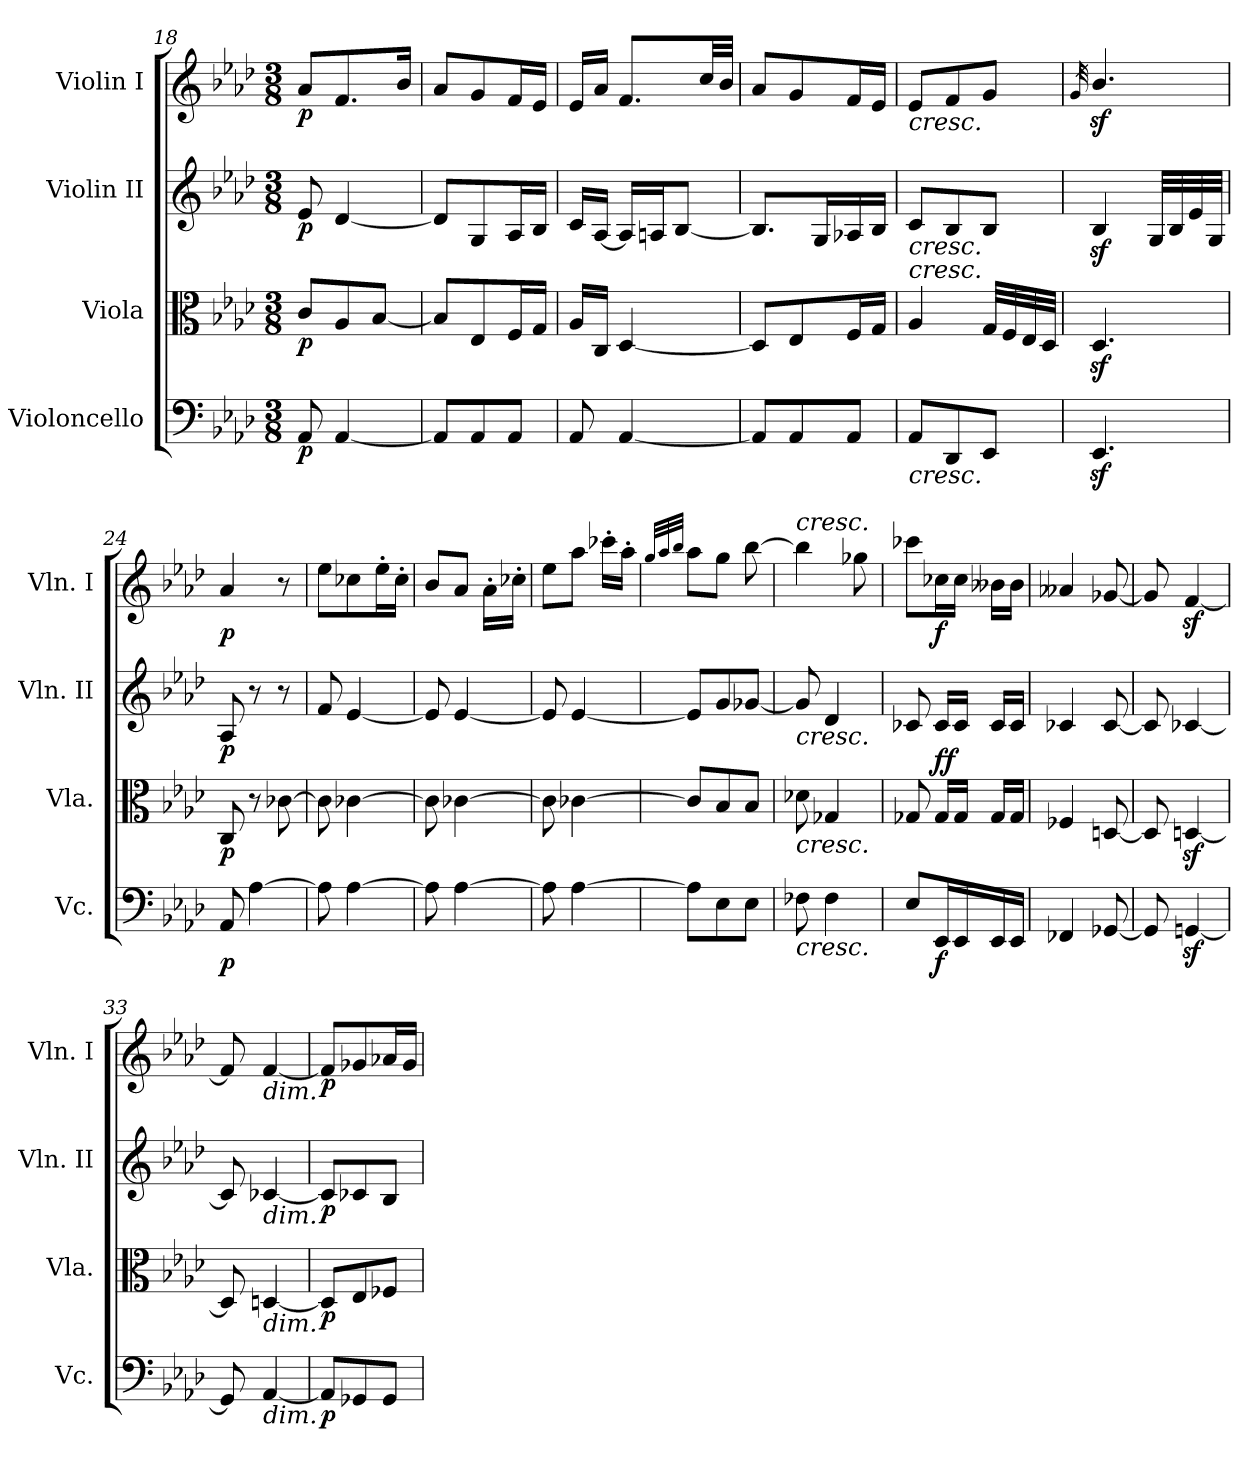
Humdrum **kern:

**kern	**dynam	**kern	**dynam	**kern	**dynam	**kern	**dynam
*part4	*part4	*part3	*part3	*part2	*part2	*part1	*part1
*staff4	*staff4	*staff3	*staff3	*staff2	*staff2	*staff1	*staff1
*I"Violoncello	*	*I"Viola	*	*I"Violin II	*	*I"Violin I	*
*I'Vc.	*	*I'Vla.	*	*I'Vln. II	*	*I'Vln. I	*
*clefF4	*	*clefC3	*	*clefG2	*	*clefG2	*
*k[b-e-a-d-]	*	*k[b-e-a-d-]	*	*k[b-e-a-d-]	*	*k[b-e-a-d-]	*
*A-:	*	*A-:	*	*A-:	*	*A-:	*
*M3/8	*	*M3/8	*	*M3/8	*	*M3/8	*
=18	=18	=18	=18	=18	=18	=18	=18
!	!LO:DY:b	!	!LO:DY:b	!	!LO:DY:b	!	!LO:DY:b
8AA-/	p	8c/L	p	8e-/	p	8a-/L	p
[4AA-/	.	8A-/	.	[4d-/	.	8.f/	.
.	.	[8B-/J	.	.	.	.	.
.	.	.	.	.	.	16b-/Jk	.
=19	=19	=19	=19	=19	=19	=19	=19
8AA-/L]	.	8B-/L]	.	8d-/L]	.	8a-/L	.
8AA-/	.	8E-/	.	8G/	.	8g/	.
8AA-/J	.	16F/L	.	16A-/L	.	16f/L	.
.	.	16G/JJ	.	16B-/JJ	.	16e-/JJ	.
=20	=20	=20	=20	=20	=20	=20	=20
8AA-/	.	16A-/LL	.	16c/LL	.	16e-/LL	.
.	.	16C/JJ	.	[16A-/JJ	.	16a-/JJ	.
[4AA-/	.	[4D-/	.	16A-/LL]	.	8.f/L	.
.	.	.	.	16An/J	.	.	.
.	.	.	.	[8B-/J	.	.	.
.	.	.	.	.	.	32cc/LL	.
.	.	.	.	.	.	32b-/JJJ	.
=21	=21	=21	=21	=21	=21	=21	=21
8AA-/L]	.	8D-/L]	.	8.B-/L]	.	8a-/L	.
8AA-/	.	8E-/	.	.	.	8g/	.
.	.	.	.	16G/L	.	.	.
8AA-/J	.	16F/L	.	16A-X/	.	16f/L	.
.	.	16G/JJ	.	16B-/JJ	.	16e-/JJ	.
=22	=22	=22	=22	=22	=22	=22	=22
!	!	!	!	!	!	!LO:TX:b:i:t=cresc.	!
!	!	!	!	!LO:TX:b:i:t=cresc.	!	!	!
!	!	!LO:TX:a:i:t=cresc.	!	!	!	!	!
!LO:TX:b:i:t=cresc.	!	!	!	!	!	!	!
8AA-/L	.	4A-/	.	8c/L	.	8e-/L	.
8DD-/	.	.	.	8B-/	.	8f/	.
8EE-/J	.	32G/LLL	.	8B-/J	.	8g/J	.
.	.	32F/	.	.	.	.	.
.	.	32E-/	.	.	.	.	.
.	.	32D-/JJJ	.	.	.	.	.
=23	=23	=23	=23	=23	=23	=23	=23
.	.	.	.	.	.	32qg/	.
4.EE-z</	.	4.D-z</	.	4B-z</	.	4.b-z</	.
.	.	.	.	32G/LLL	.	.	.
.	.	.	.	32B-/	.	.	.
.	.	.	.	32e-/	.	.	.
.	.	.	.	32G/JJJ	.	.	.
=24	=24	=24	=24	=24	=24	=24	=24
!	!LO:DY:b	!	!LO:DY:b	!	!LO:DY:b	!	!LO:DY:b
8AA-/	p	8C/	p	8A-/	p	4a-/	p
[4A-\	.	8r	.	8r	.	.	.
.	.	[8c-X\	.	8r	.	8r	.
=25	=25	=25	=25	=25	=25	=25	=25
8A-\]	.	8c-\]	.	8f/	.	8ee-\L	.
[4A-\	.	[4c-X\	.	[4e-/	.	8cc-X\	.
.	.	.	.	.	.	16ee-'\L	.
.	.	.	.	.	.	16cc-'\JJ	.
=26	=26	=26	=26	=26	=26	=26	=26
8A-\]	.	8c-\]	.	8e-/]	.	8b-/L	.
[4A-\	.	[4c-X\	.	[4e-/	.	8a-/J	.
.	.	.	.	.	.	16a-'\LL	.
.	.	.	.	.	.	16cc-X'\JJ	.
=27	=27	=27	=27	=27	=27	=27	=27
8A-\]	.	8c-\]	.	8e-/]	.	8ee-\L	.
[4A-\	.	[4c-X\	.	[4e-/	.	8aa-\J	.
.	.	.	.	.	.	16ccc-X'\LL	.
.	.	.	.	.	.	16aa-'\JJ	.
=28	=28	=28	=28	=28	=28	=28	=28
.	.	.	.	.	.	32qgg/LLL	.
.	.	.	.	.	.	32qaa-/	.
.	.	.	.	.	.	32qbb-/JJJ	.
8A-\L]	.	8c-/L]	.	8e-/L]	.	8aa-\L	.
8E-\	.	8B-/	.	8g/	.	8gg\J	.
8E-\J	.	8B-/J	.	[8g-X/J	.	[8bb-\	.
=29	=29	=29	=29	=29	=29	=29	=29
!	!	!	!	!	!	!LO:TX:a:i:t=cresc.	!
!	!	!	!	!LO:TX:b:i:t=cresc.	!	!	!
!	!	!LO:TX:b:i:t=cresc.	!	!	!	!	!
!LO:TX:b:i:t=cresc.	!	!	!	!	!	!	!
8F-X\	.	8d-X\	.	8g-/]	.	4bb-\]	.
4F-\	.	4G-X/	.	4d-/	.	.	.
.	.	.	.	.	.	8gg-X\	.
=30	=30	=30	=30	=30	=30	=30	=30
8E-/L	.	8G-X/	.	8c-X/	.	8ccc-X\L	.
!	!LO:DY:b	!	!LO:DY:b	!	!	!	!
!	!	!	!LO:DY:n=1:a	!	!	!	!LO:DY:b
16EE-/L	f	16G-/LL	f f	16c-/LL	.	16cc-X\L	f
16EE-/	.	16G-/JJ	.	16c-/JJ	.	16cc-\JJ	.
16EE-/	.	16G-/LL	.	16c-/LL	.	16b--X\LL	.
16EE-/JJ	.	16G-/JJ	.	16c-/JJ	.	16b--\JJ	.
=31	=31	=31	=31	=31	=31	=31	=31
4FF-X/	.	4F-X/	.	4c-X/	.	4a--X/	.
[8GG-X/	.	[8Dn/	.	[8c-/	.	[8g-X/	.
=32	=32	=32	=32	=32	=32	=32	=32
8GG-/]	.	8D/]	.	8c-/]	.	8g-/]	.
[4GGnz>/	.	[4Dnz>/	.	[4c-X/	.	[4fz</	.
=33	=33	=33	=33	=33	=33	=33	=33
8GG/]	.	8D/]	.	8c-/]	.	8f/]	.
!	!	!	!	!	!	!LO:TX:b:i:t=dim.	!
!	!	!	!	!LO:TX:b:i:t=dim.	!	!	!
!	!	!LO:TX:b:i:t=dim.	!	!	!	!	!
!LO:TX:b:i:t=dim.	!	!	!	!	!	!	!
[4AA-/	.	[4Dn/	.	[4c-X/	.	[4f/	.
=34	=34	=34	=34	=34	=34	=34	=34
!	!LO:DY:b	!	!LO:DY:b	!	!LO:DY:b	!	!LO:DY:b
8AA-/L]	p	8D/L]	p	8c-/L]	p	8f/L]	p
8GG-X/	.	8E-/	.	8c-X/	.	8g-X/	.
8GG-/J	.	8F-X/J	.	8B-/J	.	16a-X/L	.
.	.	.	.	.	.	16g-/JJ	.
=	=	=	=	=	=	=	=
*-	*-	*-	*-	*-	*-	*-	*-
